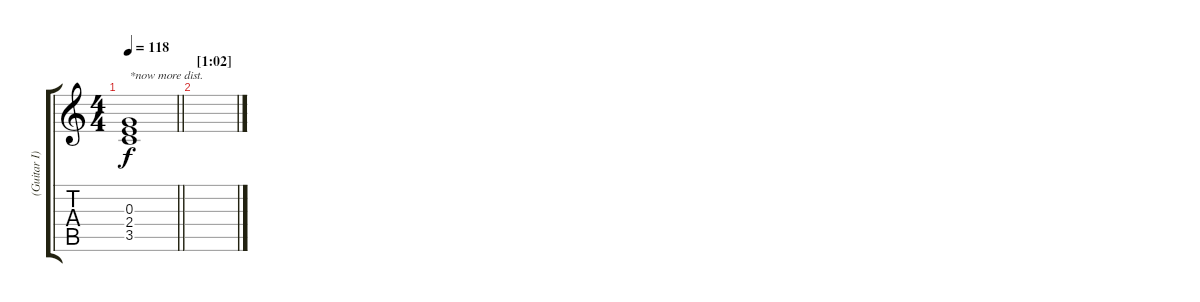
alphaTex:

\track ("(Guitar I)" "(Guitar I)") {instrument electricguitarjazz}
\staff {score tabs}
\tuning (E4 B3 G3 D3 A2 E2) {hide}
\ts (4 4)
\tempo 118
\clef g2
\barLineRight lightlight
\ks c
(0.3{t} 2.4{t} 3.5{t}).1{txt "*now more dist." dy f} |
\section ("" "[1:02]")
